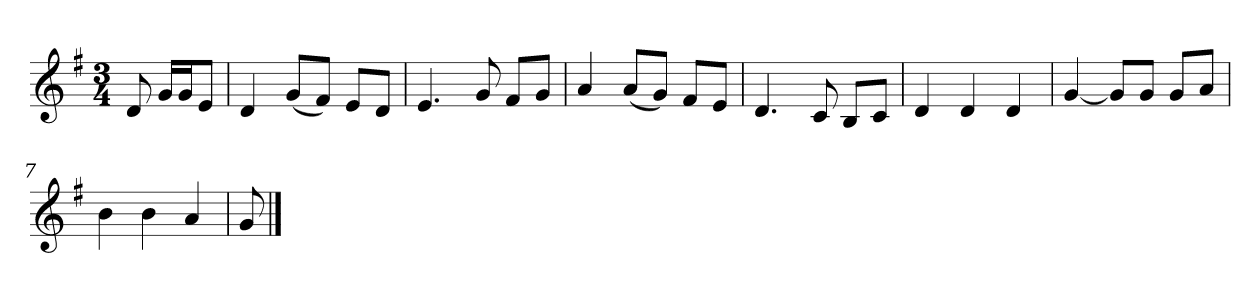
**kern
*part1
*staff1
*k[f#]
*M3/4
*MM120
=
8d
16gLL
16gJ
8eJ
=1
4d
(8gL
8f#J)
8eL
8dJ
=2
4.e
8g
8f#L
8gJ
=3
4a
(8aL
8gJ)
8f#L
8eJ
=4
4.d
8c
8BL
8cJ
=5
4d
4d
4d
=6
[4g
8gL]
8gJ
8gL
8aJ
=7
4b
4b
4a
=8
8g
==
*-
